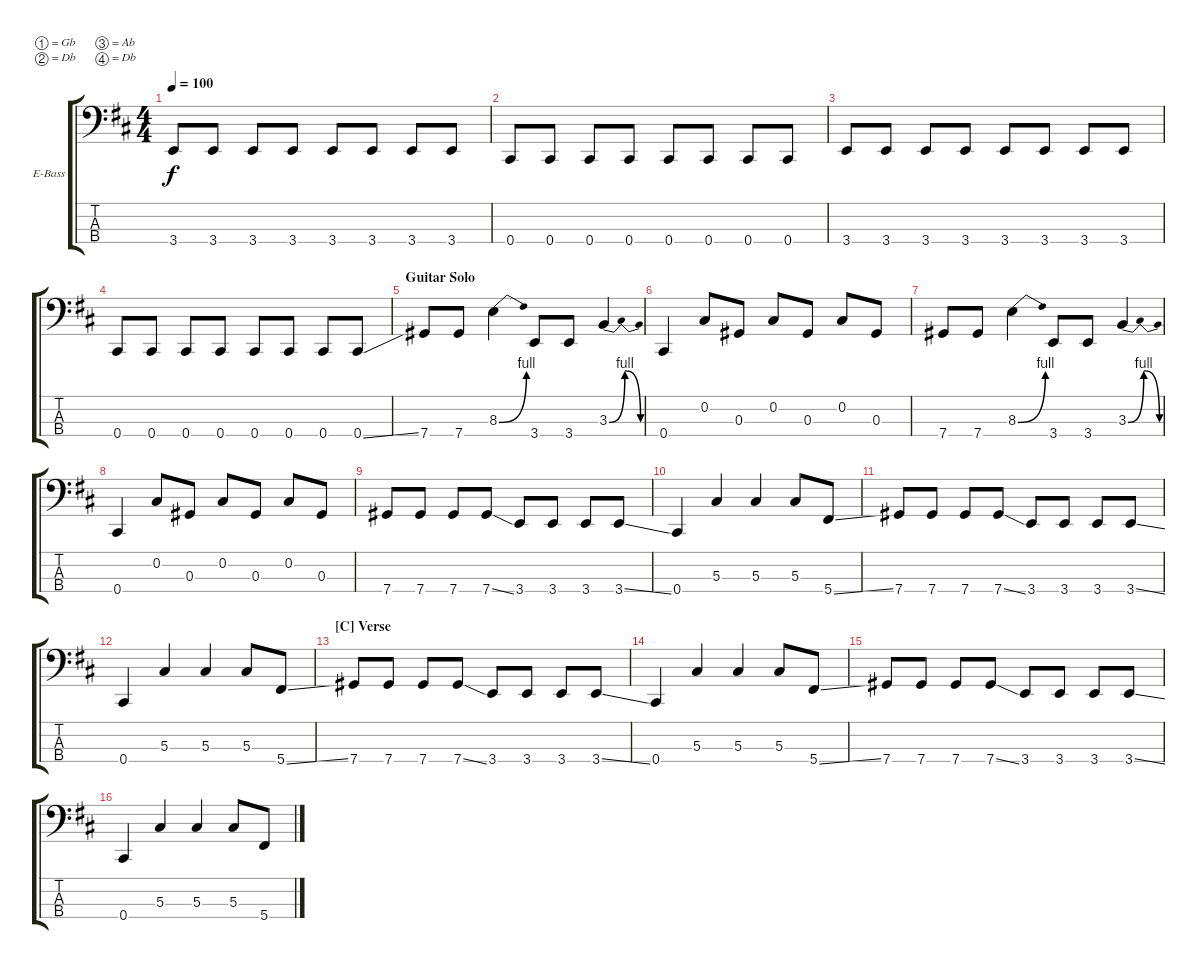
\defaultSystemsLayout 4
\bracketExtendMode groupsimilarinstruments
\firstSystemTrackNameOrientation horizontal
\otherSystemsTrackNameOrientation horizontal
\track (" Bass" "E-Bass") {instrument electricbassfinger}
\staff {score tabs}
\tuning (Gb2 Db2 Ab1 Db1)
\ts (4 4)
\tempo 100
\clef f4
\scale
1.06305
\ks d
3.4.8{dy f} 3.4.8 3.4.8 3.4.8 3.4.8 3.4.8 3.4.8 3.4.8 |
\scale
0.936948 0.4.8 0.4.8 0.4.8 0.4.8 0.4.8 0.4.8 0.4.8 0.4.8 |
\scale
1.06305 3.4.8 3.4.8 3.4.8 3.4.8 3.4.8 3.4.8 3.4.8 3.4.8 |
\scale
0.936948 0.4.8 0.4.8 0.4.8 0.4.8 0.4.8 0.4.8 0.4.8 0.4{ss}.8 |
\section ("" "Guitar Solo")
\scale
1.06305 7.4.8 7.4.8 8.3{be (bend 0 0 60 4)}.4 3.4.8 3.4.8 3.3{be (bendrelease 0 0 30 4 30 4 60 0)}.4 |
\scale
0.936948 0.4.4 0.2.8 0.3.8 0.2.8 0.3.8 0.2.8 0.3.8 |
\scale
1.06305 7.4.8 7.4.8 8.3{be (bend 0 0 60 4)}.4 3.4.8 3.4.8 3.3{be (bendrelease 0 0 30 4 30 4 60 0)}.4 |
\scale
0.936948 0.4.4 0.2.8 0.3.8 0.2.8 0.3.8 0.2.8 0.3.8 |
\scale
1.06305 7.4.8 7.4.8 7.4.8 7.4{ss}.8 3.4.8 3.4.8 3.4.8 3.4{ss}.8 |
\scale
0.936948 0.4.4 5.3.4 5.3.4 5.3.8 5.4{ss}.8 |
\scale
1.06305 7.4.8 7.4.8 7.4.8 7.4{ss}.8 3.4.8 3.4.8 3.4.8 3.4{ss}.8 |
\scale
0.936948 0.4.4 5.3.4 5.3.4 5.3.8 5.4{ss}.8 |
\section ("C" "Verse")
\scale
1.06305 7.4.8 7.4.8 7.4.8 7.4{ss}.8 3.4.8 3.4.8 3.4.8 3.4{ss}.8 |
\scale
0.936948 0.4.4 5.3.4 5.3.4 5.3.8 5.4{ss}.8 |
\scale
1.06305 7.4.8 7.4.8 7.4.8 7.4{ss}.8 3.4.8 3.4.8 3.4.8 3.4{ss}.8 |
\scale
0.936948 0.4.4 5.3.4 5.3.4 5.3.8 5.4{ss}.8
